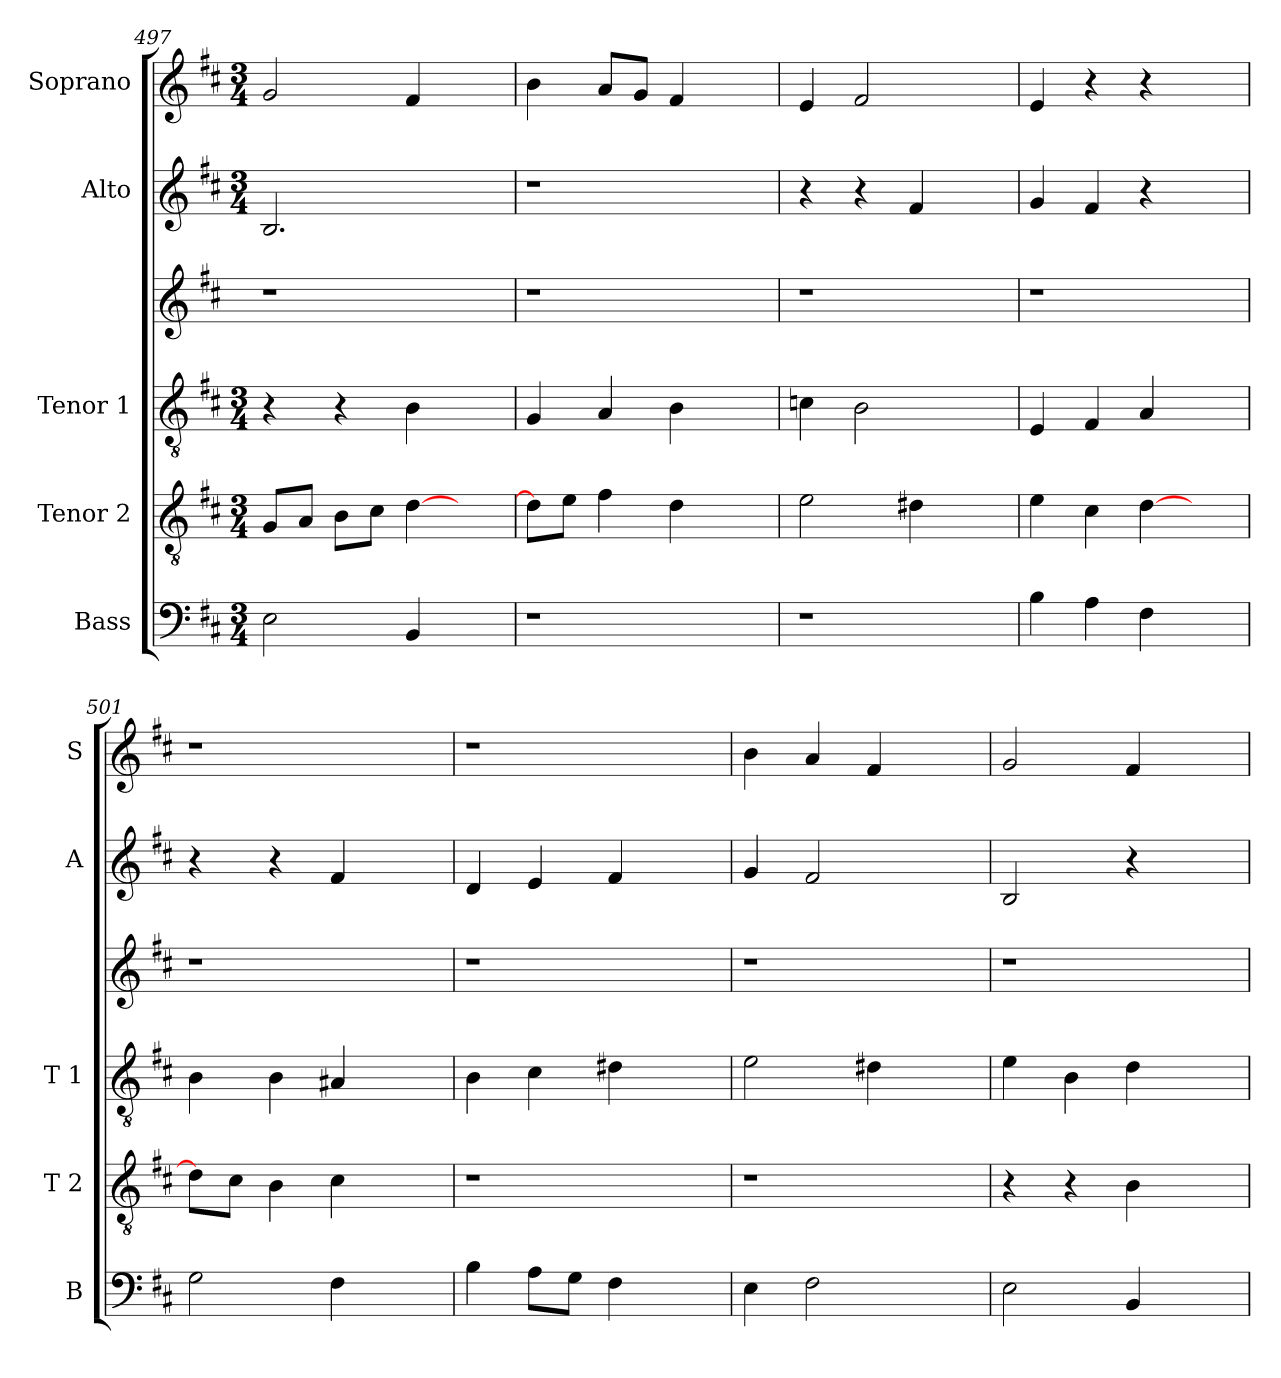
**kern	**kern	**kern	**kern	**kern	**kern
*part6	*part5	*part4	*part3	*part2	*part1
*staff6	*staff5	*staff4	*staff3	*staff2	*staff1
*I"Bass	*I"Tenor 2	*I"Tenor 1	*	*I"Alto	*I"Soprano
*I'B	*I'T 2	*I'T 1	*	*I'A	*I'S
*clefF4	*clefGv2	*clefGv2	*clefG2	*clefG2	*clefG2
*k[f#c#]	*k[f#c#]	*k[f#c#]	*k[f#c#]	*k[f#c#]	*k[f#c#]
*D:	*D:	*D:	*D:	*D:	*D:
*M3/4	*M3/4	*M3/4	*	*M3/4	*M3/4
=497	=497	=497	=497	=497	=497
2E\	8G/L	4r	1r	2.B/	2g/
.	8A/J	.	.	.	.
.	8B\L	4r	.	.	.
.	8c#\J	.	.	.	.
4BB/	[>4d\	4B\	.	.	4f#/
4ryy	4ryy	4ryy	.	4ryy	4ryy
=498	=498	=498	=498	=498	=498
!LO:N:vis=1	!	!	!	!LO:N:vis=1	!
2.r	8d\L]	4G/	1r	2.r	4b\
.	8e\J	.	.	.	.
.	4f#\	4A/	.	.	8a/L
.	.	.	.	.	8g/J
.	4d\	4B\	.	.	4f#/
4ryy	4ryy	4ryy	.	4ryy	4ryy
=499	=499	=499	=499	=499	=499
!LO:N:vis=1	!	!	!	!	!
2.r	2e\	4cn\	1r	4r	4e/
.	.	2B\	.	4r	2f#/
.	4d#X\	.	.	4f#/	.
4ryy	4ryy	4ryy	.	4ryy	4ryy
=500	=500	=500	=500	=500	=500
4B\	4e\	4E/	1r	4g/	4e/
4A\	4c#\	4F#/	.	4f#/	4r
4F#\	[>4d\	4A/	.	4r	4r
4ryy	4ryy	4ryy	.	4ryy	4ryy
=501	=501	=501	=501	=501	=501
!	!	!	!	!	!LO:N:vis=1
2G\	8d\L]	4B\	1r	4r	2.r
.	8c#\J	.	.	.	.
.	4B\	4B\	.	4r	.
4F#\	4c#\	4A#X/	.	4f#/	.
4ryy	4ryy	4ryy	.	4ryy	4ryy
!!LO:LB:g=z
=502	=502	=502	=502	=502	=502
!	!LO:N:vis=1	!	!	!	!LO:N:vis=1
4B\	2.r	4B\	1r	4d/	2.r
8A\L	.	4c#\	.	4e/	.
8G\J	.	.	.	.	.
4F#\	.	4d#X\	.	4f#/	.
4ryy	4ryy	4ryy	.	4ryy	4ryy
=503	=503	=503	=503	=503	=503
!	!LO:N:vis=1	!	!	!	!
4E\	2.r	2e\	1r	4g/	4b\
2F#\	.	.	.	2f#/	4a/
.	.	4d#X\	.	.	4f#/
4ryy	4ryy	4ryy	.	4ryy	4ryy
=504	=504	=504	=504	=504	=504
2E\	4r	4e\	1r	2B/	2g/
.	4r	4B\	.	.	.
4BB/	4B\	4d\	.	4r	4f#/
4ryy	4ryy	4ryy	.	4ryy	4ryy
=	=	=	=	=	=
*-	*-	*-	*-	*-	*-
